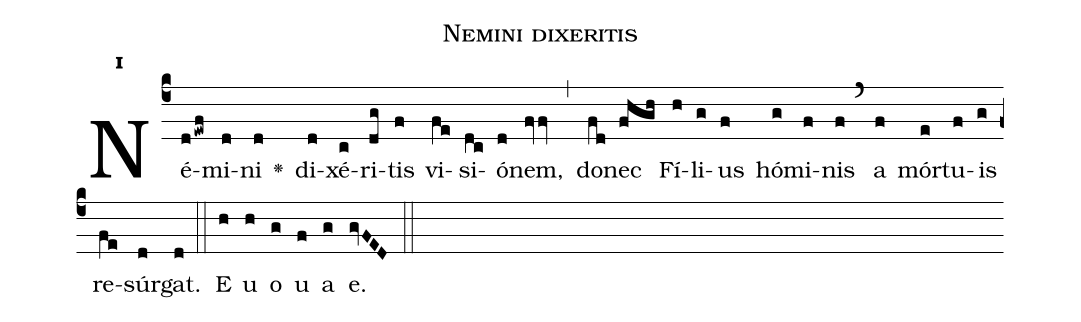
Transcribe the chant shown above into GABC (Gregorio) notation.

name:Nemini dixeritis;
office-part:Antiphona;
mode:1;
%%
initial-style: 1;
name: Nemini dixeritis
book: Antiphonae & Responsoria/Tomus II, p. 34;
occasion: Hebdomada II Quadragesimae Dominica;
office-part: Vesperae II Ant E;
user-notes: ;
commentary: ;
annotation: 1d2;
centering-scheme: english;
fontsize: 12;
font: OFLSortsMillGoudy;
height: 11;
width: 4.5;
%%
(c4)Né(dewf)mi(d)ni(d) <v>\greheightstar</v>()  di(d)xé(c)ri(dg)tis(f) vi(fe)si(dc)ó(d)nem,(fvv) (,) do(fd)nec(fhgh) Fí(h)li(g)us(f) hó(g)mi(f)nis(f) (`) a(f) mór(e)tu(f)is(g) re(fe)súr(d)gat.(d) (::)
E(h) u(h) o(g) u(f) a(g) e.(gvFED) (::)
